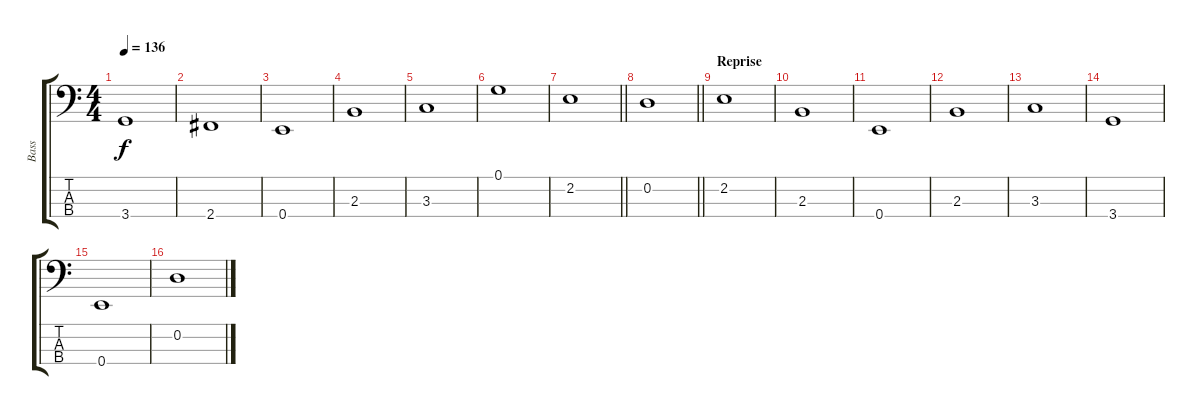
\track ("Bass" "Bass") {instrument electricbassfinger}
\staff {score tabs}
\tuning (G2 D2 A1 E1) {hide}
\ts (4 4)
\tempo 136
\clef f4
\ks c
3.4.1{dy f} |
2.4.1 |
0.4.1 |
2.3.1 |
3.3.1 |
0.1.1 |
\barLineRight lightlight
2.2.1 |
\barLineRight lightlight
0.2.1 |
\section ("" "Reprise")
2.2.1 |
2.3.1 |
0.4.1 |
2.3.1 |
3.3.1 |
3.4.1 |
0.4.1 |
0.2.1
